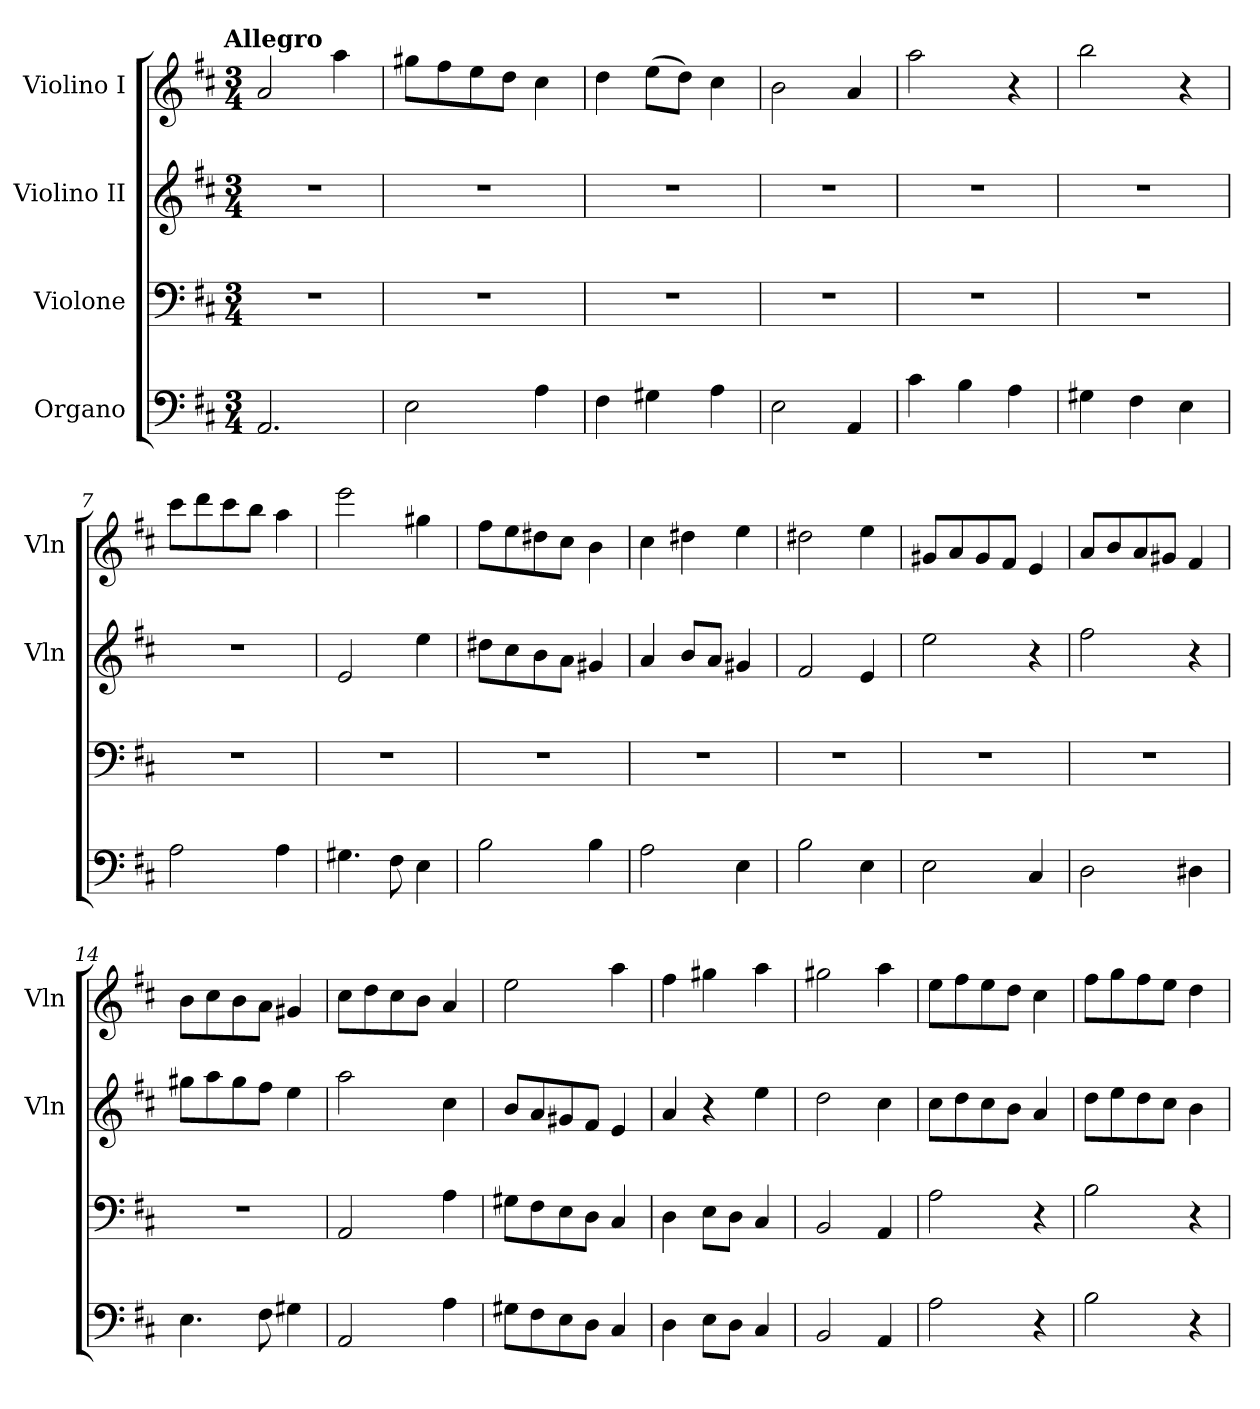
**kern	**kern	**kern	**kern
*part4	*part3	*part2	*part1
*staff4	*staff3	*staff2	*staff1
*I"Organo	*I"Violone	*I"Violino II	*I"Violino I
*	*	*I'Vln	*I'Vln
*clefF4	*clefF4	*clefG2	*clefG2
*k[f#c#]	*k[f#c#]	*k[f#c#]	*k[f#c#]
!!LO:TX:omd:t=Allegro
*M3/4	*M3/4	*M3/4	*M3/4
*MM132	*MM132	*MM132	*MM132
=1	=1	=1	=1
2.AA	2.r	2.r	2a
.	.	.	4aa
=2	=2	=2	=2
2E	2.r	2.r	8gg#XL
.	.	.	8ff#
.	.	.	8ee
.	.	.	8ddJ
4A	.	.	4cc#
=3	=3	=3	=3
4F#	2.r	2.r	4dd
4G#X	.	.	(8eeL
.	.	.	8ddJ)
4A	.	.	4cc#
=4	=4	=4	=4
2E	2.r	2.r	2b
4AA	.	.	4a
=5	=5	=5	=5
4c#	2.r	2.r	2aa
4B	.	.	.
4A	.	.	4r
=6	=6	=6	=6
4G#X	2.r	2.r	2bb
4F#	.	.	.
4E	.	.	4r
=7	=7	=7	=7
2A	2.r	2.r	8ccc#L
.	.	.	8ddd
.	.	.	8ccc#
.	.	.	8bbJ
4A	.	.	4aa
=8	=8	=8	=8
4.G#X	2.r	2e	2eee
8F#	.	.	.
4E	.	4ee	4gg#X
=9	=9	=9	=9
2B	2.r	8dd#XL	8ff#L
.	.	8cc#	8ee
.	.	8b	8dd#X
.	.	8aJ	8cc#J
4B	.	4g#X	4b
=10	=10	=10	=10
2A	2.r	4a	4cc#
.	.	8bL	4dd#X
.	.	8aJ	.
4E	.	4g#X	4ee
=11	=11	=11	=11
2B	2.r	2f#	2dd#X
4E	.	4e	4ee
=12	=12	=12	=12
2E	2.r	2ee	8g#XL
.	.	.	8a
.	.	.	8g#
.	.	.	8f#J
4C#	.	4r	4e
=13	=13	=13	=13
2D	2.r	2ff#	8aL
.	.	.	8b
.	.	.	8a
.	.	.	8g#XJ
4D#X	.	4r	4f#
=14	=14	=14	=14
4.E	2.r	8gg#XL	8bL
.	.	8aa	8cc#
.	.	8gg#	8b
8F#	.	8ff#J	8aJ
4G#X	.	4ee	4g#X
=15	=15	=15	=15
2AA	2AA	2aa	8cc#L
.	.	.	8dd
.	.	.	8cc#
.	.	.	8bJ
4A	4A	4cc#	4a
=16	=16	=16	=16
8G#XL	8G#XL	8bL	2ee
8F#	8F#	8a	.
8E	8E	8g#X	.
8DJ	8DJ	8f#J	.
4C#	4C#	4e	4aa
=17	=17	=17	=17
4D	4D	4a	4ff#
8EL	8EL	4r	4gg#X
8DJ	8DJ	.	.
4C#	4C#	4ee	4aa
=18	=18	=18	=18
2BB	2BB	2dd	2gg#X
4AA	4AA	4cc#	4aa
=19	=19	=19	=19
2A	2A	8cc#L	8eeL
.	.	8dd	8ff#
.	.	8cc#	8ee
.	.	8bJ	8ddJ
4r	4r	4a	4cc#
=20	=20	=20	=20
2B	2B	8ddL	8ff#L
.	.	8ee	8gg
.	.	8dd	8ff#
.	.	8cc#J	8eeJ
4r	4r	4b	4dd
=	=	=	=
*-	*-	*-	*-
